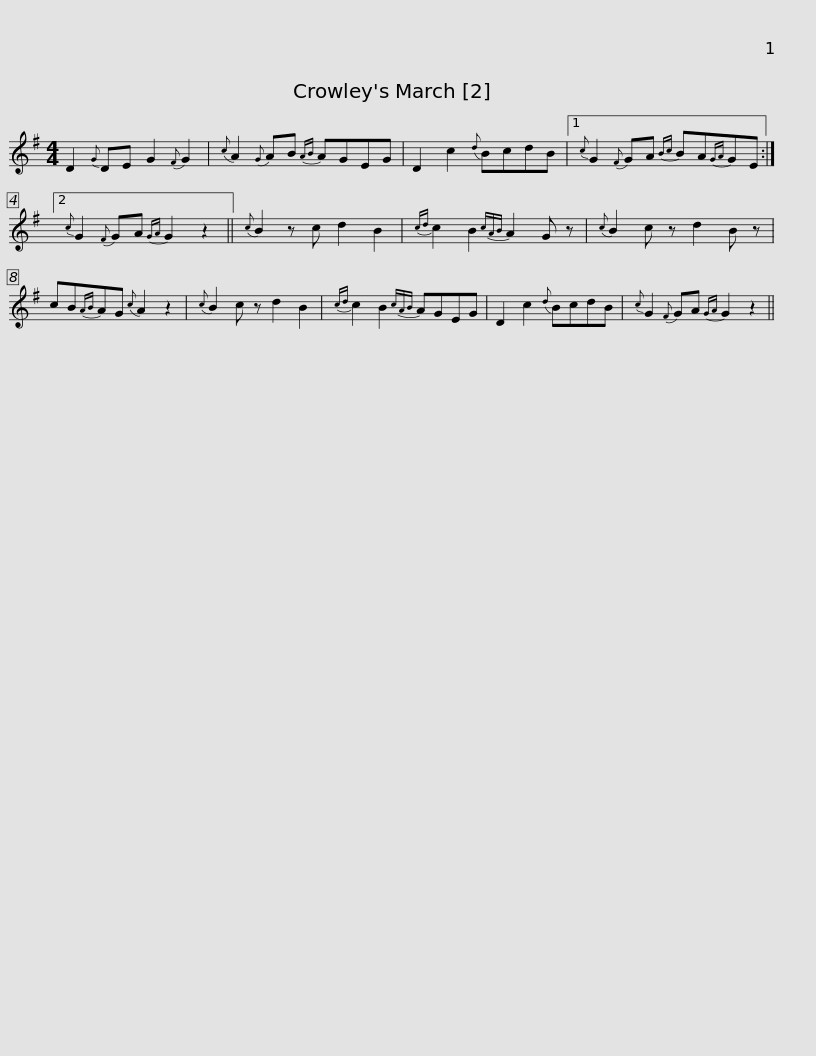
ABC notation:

X:1
L:1/8
M:4/4
I:linebreak $
K:G
V:1 treble
V:1
 D2{G} DE G2{F} G2 |{c} A2{G} AB{AB} AGEG | D2 c2{d} BcdB |1{c} G2{F} GA{Bc} BA{GA}GE :|2${c} G2{F} GA{GA} G2 z2 || %5
{c} B2 z c d2 B2 |{cd} c2 B2{cAB} A2 G z |{c} B2 c z d2 B z | cB{AB}AG{c} A2 z2 |{c} B2 c z d2 B2 |$ %10
{cd} c2 B2{cAB} AGEG | D2 c2{d} BcdB |{c} G2{F} GA{GA} G2 z2 || %13
